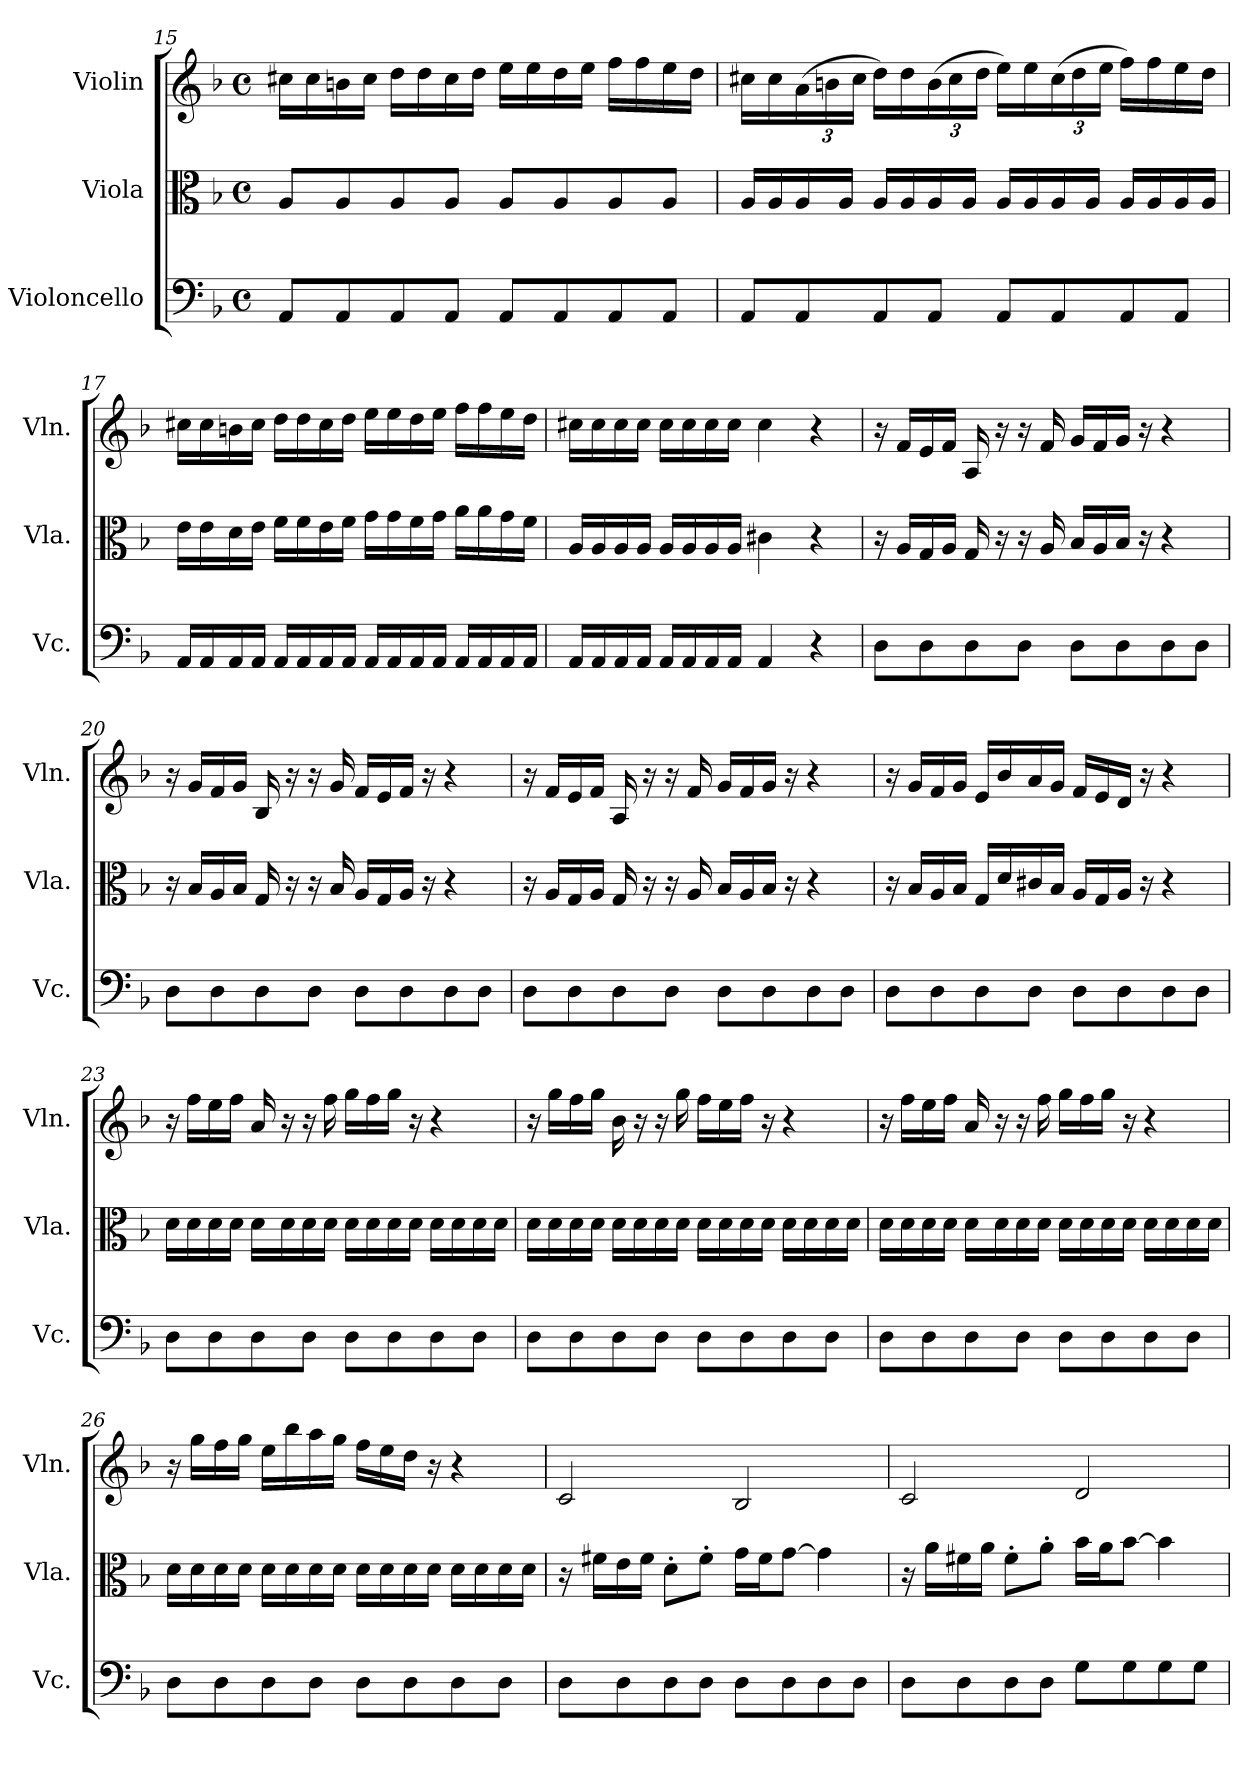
**kern	**kern	**kern
*part3	*part2	*part1
*staff3	*staff2	*staff1
*I"Violoncello	*I"Viola	*I"Violin
*I'Vc.	*I'Vla.	*I'Vln.
*clefF4	*clefC3	*clefG2
*k[b-]	*k[b-]	*k[b-]
*M4/4	*M4/4	*M4/4
*met(c)	*met(c)	*met(c)
=15	=15	=15
8AA/L	8A/L	16cc#X\LL
.	.	16cc#\
8AA/	8A/	16bn\
.	.	16cc#\JJ
8AA/	8A/	16dd\LL
.	.	16dd\
8AA/J	8A/J	16cc#\
.	.	16dd\JJ
8AA/L	8A/L	16ee\LL
.	.	16ee\
8AA/	8A/	16dd\
.	.	16ee\JJ
8AA/	8A/	16ff\LL
.	.	16ff\
8AA/J	8A/J	16ee\
.	.	16dd\JJ
!!LO:LB:g=z
=16	=16	=16
8AA/L	16A/LL	16cc#X\LL
.	16A/	16cc#\
*	*	*Xbrackettup
8AA/	16A/	(24a\
.	.	24bn\
.	16A/JJ	.
.	.	24cc#\JJ
8AA/	16A/LL	16dd\LL)
.	16A/	16dd\
8AA/J	16A/	(24b\
.	.	24cc#\
.	16A/JJ	.
.	.	24dd\JJ
8AA/L	16A/LL	16ee\LL)
.	16A/	16ee\
8AA/	16A/	(24cc#\
.	.	24dd\
.	16A/JJ	.
.	.	24ee\JJ
8AA/	16A/LL	16ff\LL)
.	16A/	16ff\
8AA/J	16A/	16ee\
.	16A/JJ	16dd\JJ
=17	=17	=17
16AA/LL	16e\LL	16cc#X\LL
16AA/	16e\	16cc#\
16AA/	16d\	16bn\
16AA/JJ	16e\JJ	16cc#\JJ
16AA/LL	16f\LL	16dd\LL
16AA/	16f\	16dd\
16AA/	16e\	16cc#\
16AA/JJ	16f\JJ	16dd\JJ
16AA/LL	16g\LL	16ee\LL
16AA/	16g\	16ee\
16AA/	16f\	16dd\
16AA/JJ	16g\JJ	16ee\JJ
16AA/LL	16a\LL	16ff\LL
16AA/	16a\	16ff\
16AA/	16g\	16ee\
16AA/JJ	16f\JJ	16dd\JJ
!!LO:PB:g=z
=18	=18	=18
16AA/LL	16A/LL	16cc#X\LL
16AA/	16A/	16cc#\
16AA/	16A/	16cc#\
16AA/JJ	16A/JJ	16cc#\JJ
16AA/LL	16A/LL	16cc#\LL
16AA/	16A/	16cc#\
16AA/	16A/	16cc#\
16AA/JJ	16A/JJ	16cc#\JJ
4AA/	4c#X\	4cc#\
4r	4r	4r
=19	=19	=19
8D\L	16r	16r
.	16A/LL	16f/LL
8D\	16G/	16e/
.	16A/JJ	16f/JJ
8D\	16G/	16A/
.	16r	16r
8D\J	16r	16r
.	16A/	16f/
8D\L	16B-/LL	16g/LL
.	16A/	16f/
8D\	16B-/JJ	16g/JJ
.	16r	16r
8D\	4r	4r
8D\J	.	.
=20	=20	=20
8D\L	16r	16r
.	16B-/LL	16g/LL
8D\	16A/	16f/
.	16B-/JJ	16g/JJ
8D\	16G/	16B-/
.	16r	16r
8D\J	16r	16r
.	16B-/	16g/
8D\L	16A/LL	16f/LL
.	16G/	16e/
8D\	16A/JJ	16f/JJ
.	16r	16r
8D\	4r	4r
8D\J	.	.
!!LO:LB:g=z
=21	=21	=21
8D\L	16r	16r
.	16A/LL	16f/LL
8D\	16G/	16e/
.	16A/JJ	16f/JJ
8D\	16G/	16A/
.	16r	16r
8D\J	16r	16r
.	16A/	16f/
8D\L	16B-/LL	16g/LL
.	16A/	16f/
8D\	16B-/JJ	16g/JJ
.	16r	16r
8D\	4r	4r
8D\J	.	.
=22	=22	=22
8D\L	16r	16r
.	16B-/LL	16g/LL
8D\	16A/	16f/
.	16B-/JJ	16g/JJ
8D\	16G/LL	16e/LL
.	16d/	16b-/
8D\J	16c#X/	16a/
.	16B-/JJ	16g/JJ
8D\L	16A/LL	16f/LL
.	16G/	16e/
8D\	16A/JJ	16d/JJ
.	16r	16r
8D\	4r	4r
8D\J	.	.
!!LO:LB:g=z
=23	=23	=23
8D\L	16d\LL	16r
.	16d\	16ff\LL
8D\	16d\	16ee\
.	16d\JJ	16ff\JJ
8D\	16d\LL	16a/
.	16d\	16r
8D\J	16d\	16r
.	16d\JJ	16ff\
8D\L	16d\LL	16gg\LL
.	16d\	16ff\
8D\	16d\	16gg\JJ
.	16d\JJ	16r
8D\	16d\LL	4r
.	16d\	.
8D\J	16d\	.
.	16d\JJ	.
=24	=24	=24
8D\L	16d\LL	16r
.	16d\	16gg\LL
8D\	16d\	16ff\
.	16d\JJ	16gg\JJ
8D\	16d\LL	16b-\
.	16d\	16r
8D\J	16d\	16r
.	16d\JJ	16gg\
8D\L	16d\LL	16ff\LL
.	16d\	16ee\
8D\	16d\	16ff\JJ
.	16d\JJ	16r
8D\	16d\LL	4r
.	16d\	.
8D\J	16d\	.
.	16d\JJ	.
!!LO:LB:g=z
=25	=25	=25
8D\L	16d\LL	16r
.	16d\	16ff\LL
8D\	16d\	16ee\
.	16d\JJ	16ff\JJ
8D\	16d\LL	16a/
.	16d\	16r
8D\J	16d\	16r
.	16d\JJ	16ff\
8D\L	16d\LL	16gg\LL
.	16d\	16ff\
8D\	16d\	16gg\JJ
.	16d\JJ	16r
8D\	16d\LL	4r
.	16d\	.
8D\J	16d\	.
.	16d\JJ	.
=26	=26	=26
8D\L	16d\LL	16r
.	16d\	16gg\LL
8D\	16d\	16ff\
.	16d\JJ	16gg\JJ
8D\	16d\LL	16ee\LL
.	16d\	16bb-\
8D\J	16d\	16aa\
.	16d\JJ	16gg\JJ
8D\L	16d\LL	16ff\LL
.	16d\	16ee\
8D\	16d\	16dd\JJ
.	16d\JJ	16r
8D\	16d\LL	4r
.	16d\	.
8D\J	16d\	.
.	16d\JJ	.
=27	=27	=27
8D\L	16r	2c/
.	16f#X\LL	.
8D\	16e\	.
.	16f#\JJ	.
8D\	8d'\L	.
8D\J	8f#'\J	.
8D\L	16g\LL	2B-/
.	16f#\J	.
8D\	[8g\J	.
8D\	4g\]	.
8D\J	.	.
!!LO:PB:g=z
=28	=28	=28
8D\L	16r	2c/
.	16a\LL	.
8D\	16f#X\	.
.	16a\JJ	.
8D\	8f#'\L	.
8D\J	8a'\J	.
8G\L	16b-\LL	2d/
.	16a\J	.
8G\	[8b-\J	.
8G\	4b-\]	.
8G\J	.	.
=	=	=
*-	*-	*-
